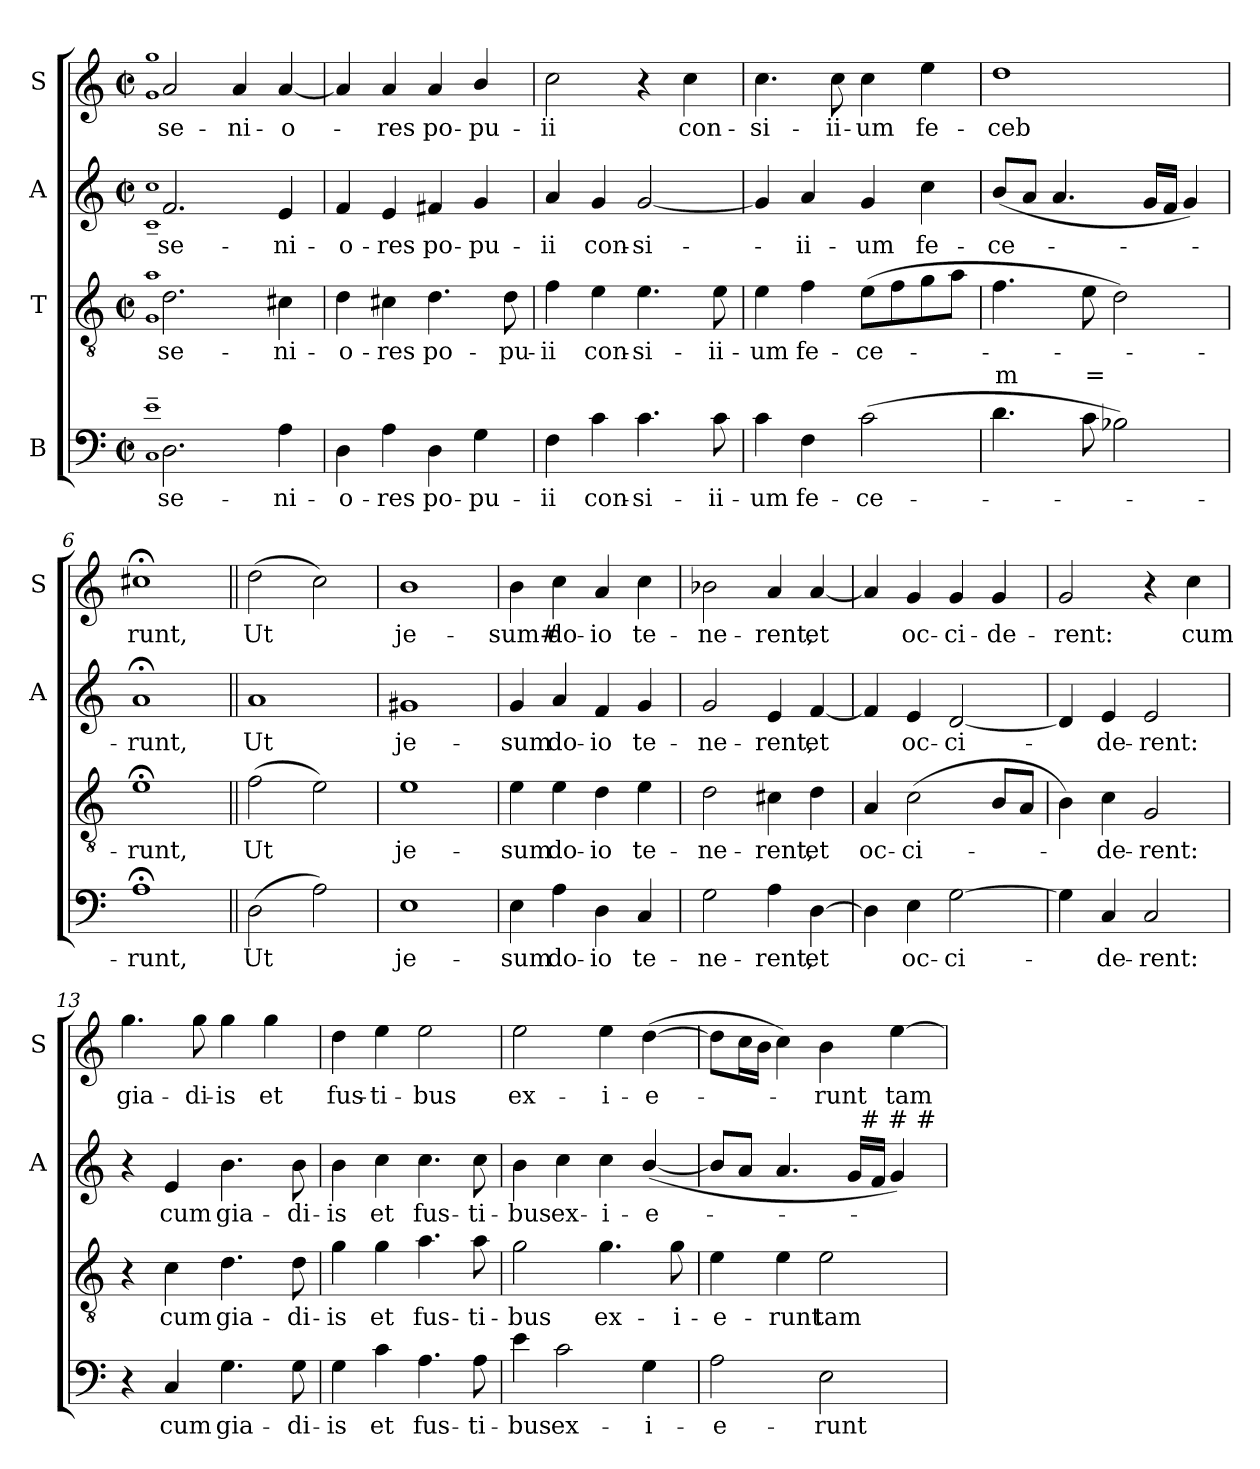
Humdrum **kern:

**kern	**text	**kern	**text	**text	**kern	**text	**kern	**text
*part4	*part4	*part3	*part3	*part3	*part2	*part2	*part1	*part1
*staff4	*staff4	*staff3	*staff3	*staff3	*staff2	*staff2	*staff1	*staff1
*I"B	*	*I"T	*	*	*I"A	*	*I"S	*
*	*	*	*	*	*I'A	*	*I'S	*
*clefF4	*	*clefGv2	*	*	*clefG2	*	*clefG2	*
*k[]	*	*k[]	*	*	*k[]	*	*k[]	*
*C:	*	*C:	*	*	*C:	*	*C:	*
*M2/2	*	*M2/2	*	*	*M2/2	*	*M2/2	*
*met(c|)	*	*met(c|)	*	*	*met(c|)	*	*met(c|)	*
=1	=1	=1	=1	=1	=1	=1	=1	=1
1qC~> 1qe~>	.	1qG 1qa	.	.	1qc~> 1qcc~>	.	1qg 1qgg	.
!	!LO:LY:b	!	!LO:LY:b	!	!	!LO:LY:b	!	!LO:LY:b
2.D\	se-	2.d\	se-	.	2.f/	se-	2a/	se-
!	!	!	!	!	!	!	!	!LO:LY:b
.	.	.	.	.	.	.	4a/	-ni-
!	!LO:LY:b	!	!LO:LY:b	!	!	!LO:LY:b	!	!LO:LY:b
4A\	-ni-	4c#X\	-ni-	.	4e/	-ni-	[<4a/	-o-
=2	=2	=2	=2	=2	=2	=2	=2	=2
!	!LO:LY:b	!	!LO:LY:b	!	!	!LO:LY:b	!	!
4D\	-o-	4d\	-o-	.	4f/	-o-	4a/]	.
!	!LO:LY:b	!	!LO:LY:b	!	!	!LO:LY:b	!	!LO:LY:b
4A\	-res	4c#X\	-res	.	4e/	-res	4a/	-res
!	!LO:LY:b	!	!LO:LY:b	!	!	!LO:LY:b	!	!LO:LY:b
4D\	po-	4.d\	po-	.	4f#X/	po-	4a/	po-
!	!LO:LY:b:rj	!	!	!	!	!LO:LY:b:rj	!	!LO:LY:b:rj
4G\	-pu-	.	.	.	4g/	-pu-	4b/	-pu-
!	!	!	!LO:LY:b	!	!	!	!	!
.	.	8d\	-pu-	.	.	.	.	.
=3	=3	=3	=3	=3	=3	=3	=3	=3
!	!LO:LY:b	!	!LO:LY:b	!	!	!LO:LY:b	!	!LO:LY:b
4F\	-ii	4f\	-ii	.	4a/	-ii	2cc\	-ii
!	!LO:LY:b	!	!LO:LY:b	!	!	!LO:LY:b	!	!
4c\	con-	4e\	con-	.	4g/	con-	.	.
!	!LO:LY:b:rj	!	!LO:LY:b:rj	!	!	!LO:LY:b:rj	!	!
4.c\	-si-	4.e\	-si-	.	[<2g/	-si-	4r	.
!	!	!	!	!	!	!	!	!LO:LY:b
.	.	.	.	.	.	.	4cc\	con-
!	!LO:LY:b	!	!LO:LY:b	!	!	!	!	!
8c\	-ii-	8e\	-ii-	.	.	.	.	.
=4	=4	=4	=4	=4	=4	=4	=4	=4
!	!LO:LY:b	!	!LO:LY:b	!	!	!	!	!LO:LY:b
4c\	-um	4e\	-um	.	4g/]	.	4.cc\	-si-
!	!LO:LY:b	!	!LO:LY:b	!	!	!LO:LY:b	!	!
4F\	fe-	4f\	fe-	.	4a/	-ii-	.	.
!	!	!	!	!	!	!	!	!LO:LY:b
.	.	.	.	.	.	.	8cc\	-ii-
!	!LO:LY:b	!	!LO:LY:b	!	!	!LO:LY:b	!	!LO:LY:b
(<2c\	-ce-	(>8e\L	-ce-	.	4g/	-um	4cc\	-um
.	.	8f\	.	.	.	.	.	.
!	!	!	!	!	!	!LO:LY:b	!	!LO:LY:b
.	.	8g\	.	.	4cc\	fe-	4ee\	fe-
.	.	8a\J	.	.	.	.	.	.
=5	=5	=5	=5	=5	=5	=5	=5	=5
!	!	!	!	!LO:LY:b	!	!LO:LY:b	!	!LO:LY:b:rj
4.d\	.	4.f\	.	m	(<8b/L	-ce-	1dd	-ce­b
.	.	.	.	.	8a/J	.	.	.
.	.	.	.	.	4.a/	.	.	.
!	!	!	!	!LO:LY:b	!	!	!	!
8c\	.	8e\	.	=	.	.	.	.
2B-X\)	.	2d\)	.	.	.	.	.	.
.	.	.	.	.	16g/LL	.	.	.
.	.	.	.	.	16f/JJ	.	.	.
.	.	.	.	.	4g/)	.	.	.
!!LO:LB:g=z
=6	=6	=6	=6	=6	=6	=6	=6	=6
!	!LO:LY:b	!	!LO:LY:b	!	!	!LO:LY:b	!	!LO:LY:b
1A;<	-runt,	1e;<	-runt,	.	1a;	-runt,	1cc#X;<	runt,
=7||	=7||	=7||	=7||	=7||	=7||	=7||	=7||	=7||
!	!LO:LY:b	!	!LO:LY:b	!	!	!LO:LY:b	!	!LO:LY:b
(>2D\	Ut	(>2f\	Ut	.	1a	Ut	(>2dd\	Ut
2A\)	.	2e\)	.	.	.	.	2cc\)	.
=8	=8	=8	=8	=8	=8	=8	=8	=8
!	!LO:LY:b	!	!LO:LY:b	!	!	!LO:LY:b	!	!LO:LY:b
1E	je-	1e	je-	.	1g#X	je-	1b	je-
=9	=9	=9	=9	=9	=9	=9	=9	=9
!	!LO:LY:b	!	!LO:LY:b	!	!	!LO:LY:b	!	!LO:LY:b:rj
4E\	-sum	4e\	-sum	.	4g/	-sum	4b\	-sum#
!	!LO:LY:b	!	!LO:LY:b	!	!	!LO:LY:b	!	!LO:LY:b
4A\	do-	4e\	do-	.	4a/	do-	4cc\	do-
!	!LO:LY:b	!	!LO:LY:b	!	!	!LO:LY:b	!	!LO:LY:b
4D\	-io	4d\	-io	.	4f/	-io	4a/	-io
!	!LO:LY:b	!	!LO:LY:b	!	!	!LO:LY:b	!	!LO:LY:b
4C/	te-	4e\	te-	.	4g/	te-	4cc\	te-
=10	=10	=10	=10	=10	=10	=10	=10	=10
!	!LO:LY:b	!	!LO:LY:b	!	!	!LO:LY:b	!	!LO:LY:b
2G\	-ne-	2d\	-ne-	.	2g/	-ne-	2b-X\	-ne-
!	!LO:LY:b	!	!LO:LY:b	!	!	!LO:LY:b	!	!LO:LY:b
4A\	-rent,	4c#X\	-rent,	.	4e/	-rent,	4a/	-rent,
!	!LO:LY:b	!	!LO:LY:b	!	!	!LO:LY:b	!	!LO:LY:b
[<4D\	et	4d\	et	.	[<4f/	et	[<4a/	et
!!LO:LB:g=z
=11	=11	=11	=11	=11	=11	=11	=11	=11
!	!	!	!LO:LY:b	!	!	!	!	!
4D\]	.	4A/	oc-	.	4f/]	.	4a/]	.
!	!LO:LY:b	!	!LO:LY:b	!	!	!LO:LY:b	!	!LO:LY:b
4E\	oc-	(>2c\	-ci-	.	4e/	oc-	4g/	oc-
!	!LO:LY:b	!	!	!	!	!LO:LY:b	!	!LO:LY:b
[>2G\	-ci-	.	.	.	[<2d/	-ci-	4g/	-ci-
!	!	!	!	!	!	!	!	!LO:LY:b
.	.	8B/L	.	.	.	.	4g/	-de-
.	.	8A/J	.	.	.	.	.	.
=12	=12	=12	=12	=12	=12	=12	=12	=12
!	!	!	!	!	!	!	!	!LO:LY:b
4G\]	.	4B\)	.	.	4d/]	.	2g/	-rent:
!	!LO:LY:b	!	!LO:LY:b	!	!	!LO:LY:b	!	!
4C/	-de-	4c\	-de-	.	4e/	-de-	.	.
!	!LO:LY:b	!	!LO:LY:b	!	!	!LO:LY:b	!	!
2C/	-rent:	2G/	-rent:	.	2e/	-rent:	4r	.
!	!	!	!	!	!	!	!	!LO:LY:b
.	.	.	.	.	.	.	4cc\	cum
=13	=13	=13	=13	=13	=13	=13	=13	=13
!	!	!	!	!	!	!	!	!LO:LY:b
4r	.	4r	.	.	4r	.	4.gg\	gia-
!	!LO:LY:b	!	!LO:LY:b	!	!	!LO:LY:b	!	!
4C/	cum	4c\	cum	.	4e/	cum	.	.
!	!	!	!	!	!	!	!	!LO:LY:b
.	.	.	.	.	.	.	8gg\	-di-
!	!LO:LY:b	!	!LO:LY:b	!	!	!LO:LY:b	!	!LO:LY:b
4.G\	gia-	4.d\	gia-	.	4.b\	gia-	4gg\	-is
!	!	!	!	!	!	!	!	!LO:LY:b
.	.	.	.	.	.	.	4gg\	et
!	!LO:LY:b	!	!LO:LY:b	!	!	!LO:LY:b	!	!
8G\	-di-	8d\	-di-	.	8b\	-di-	.	.
=14	=14	=14	=14	=14	=14	=14	=14	=14
!	!LO:LY:b	!	!LO:LY:b	!	!	!LO:LY:b	!	!LO:LY:b
4G\	-is	4g\	-is	.	4b\	-is	4dd\	fus-
!	!LO:LY:b	!	!LO:LY:b	!	!	!LO:LY:b	!	!LO:LY:b
4c\	et	4g\	et	.	4cc\	et	4ee\	-ti-
!	!LO:LY:b	!	!LO:LY:b	!	!	!LO:LY:b	!	!LO:LY:b
4.A\	fus-	4.a\	fus-	.	4.cc\	fus-	2ee\	-bus
!	!LO:LY:b	!	!LO:LY:b	!	!	!LO:LY:b	!	!
8A\	-ti-	8a\	-ti-	.	8cc\	-ti-	.	.
=15	=15	=15	=15	=15	=15	=15	=15	=15
!	!LO:LY:b	!	!LO:LY:b	!	!	!LO:LY:b	!	!LO:LY:b
4e\	-bus	2g\	-bus	.	4b\	-bus	2ee\	ex-
!	!LO:LY:b	!	!	!	!	!LO:LY:b	!	!
2c\	ex-	.	.	.	4cc\	ex-	.	.
!	!	!	!LO:LY:b	!	!	!LO:LY:b	!	!LO:LY:b
.	.	4.g\	ex-	.	4cc\	-i-	4ee\	-i-
!	!LO:LY:b	!	!	!	!	!LO:LY:b	!	!LO:LY:b
4G\	-i-	.	.	.	(<[>4b/	-e-	(>[>4dd\	-e-
!	!	!	!LO:LY:b	!	!	!	!	!
.	.	8g\	-i-	.	.	.	.	.
!!LO:PB:g=z
=16	=16	=16	=16	=16	=16	=16	=16	=16
!	!LO:LY:b	!	!LO:LY:b	!	!	!	!	!
*	*	*	*	*	*^	*	*	*
2A\	-e-	4e\	-e-	.	8b/L]	2ryy	.	8dd\L]	.
.	.	.	.	.	8a/J	.	.	16cc\L	.
.	.	.	.	.	.	.	.	16b\JJ	.
!	!	!	!LO:LY:b	!	!	!	!	!	!
.	.	4e\	-runt	.	4.a/	.	.	4cc\)	.
!	!LO:LY:b	!	!LO:LY:b	!	!	!	!	!	!LO:LY:b
2E\	-runt	2e\	tam-	.	.	8ryy	.	4b\	-runt
.	.	.	.	.	16g/LL	32ryy	.	.	.
!	!	!	!	!	!	!LO:TX:a:t=# # #	!	!	!
.	.	.	.	.	.	4ryy	.	.	.
.	.	.	.	.	16f/JJ	.	.	.	.
!	!	!	!	!	!	!	!	!	!LO:LY:b
.	.	.	.	.	4g/)	.	.	[>4ee\	tam-
.	.	.	.	.	.	16.ryy	.	.	.
*	*	*	*	*	*v	*v	*	*	*
=	=	=	=	=	=	=	=	=
*-	*-	*-	*-	*-	*-	*-	*-	*-
